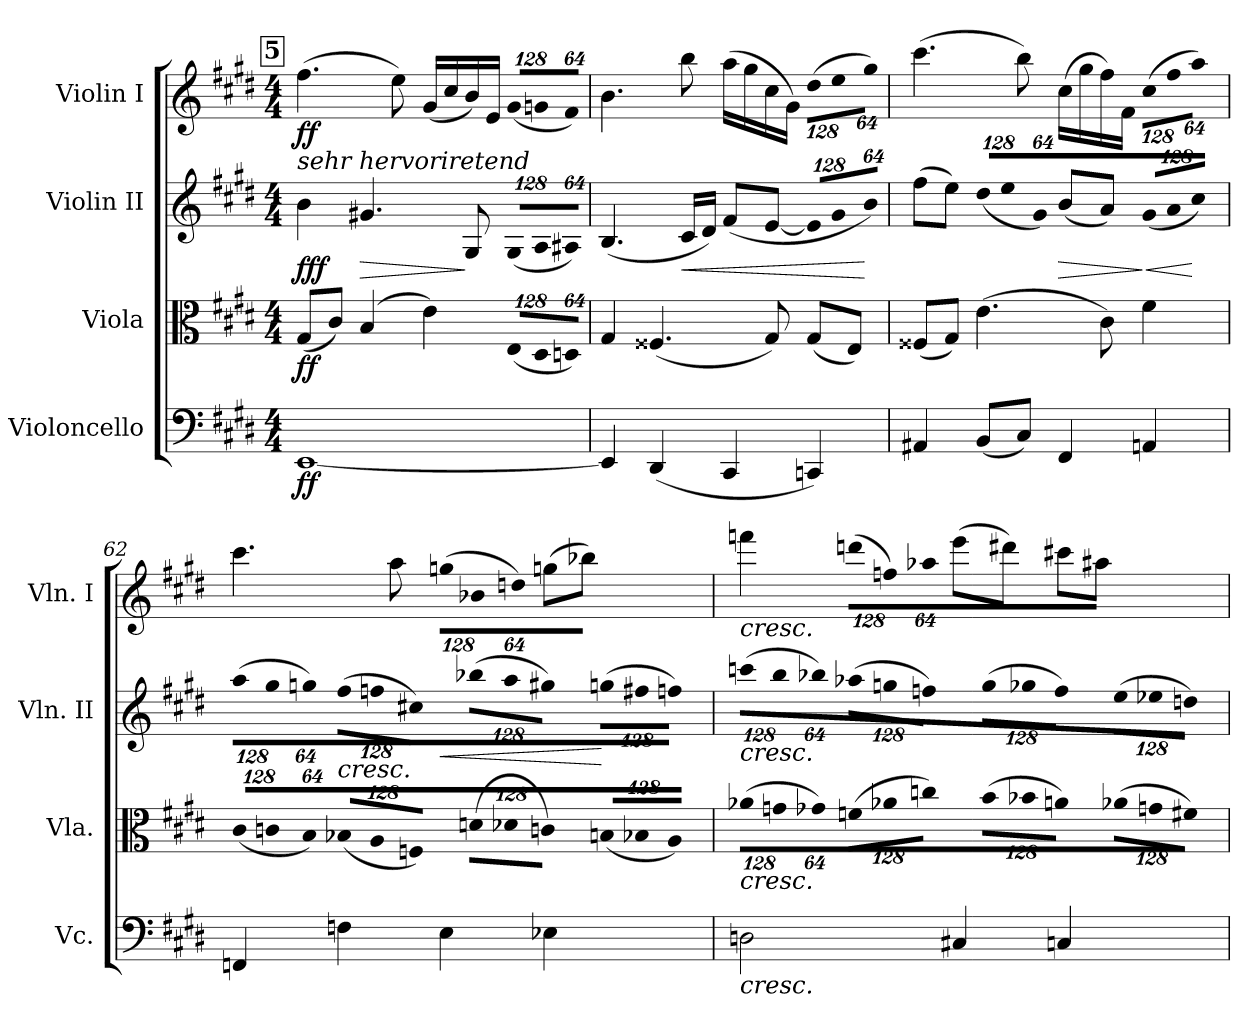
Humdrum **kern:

**kern	**dynam	**kern	**dynam	**kern	**dynam	**kern	**dynam
*part4	*part4	*part3	*part3	*part2	*part2	*part1	*part1
*staff4	*staff4	*staff3	*staff3	*staff2	*staff2	*staff1	*staff1
*I"Violoncello	*	*I"Viola	*	*I"Violin II	*	*I"Violin I	*
*I'Vc.	*	*I'Vla.	*	*I'Vln. II	*	*I'Vln. I	*
!!LO:PB:g=z
*clefF4	*	*clefC3	*	*clefG2	*	*clefG2	*
*k[f#c#g#d#]	*	*k[f#c#g#d#]	*	*k[f#c#g#d#]	*	*k[f#c#g#d#]	*
*E:	*	*E:	*	*E:	*	*E:	*
*M4/4	*	*M4/4	*	*M4/4	*	*M4/4	*
*MM86	*	*MM86	*	*MM86	*	*MM86	*
!!LO:REH:place=s1:B:color=#000000:enc=box:fs=15.7124:t=5
=59	=59	=59	=59	=59	=59	=59	=59
!	!	!	!	!LO:TX:a:i:t=sehr hervoriretend	!	!	!
[<1EEi	ff	(8G#i/L	ff	4bi\	fff	(4.ff#i\	ff
.	.	8c#i/J)	.	.	.	.	.
!	!	!	!	!	!LO:HP:b	!	!
.	.	(4Bi/	.	4.g#Xi/	>	.	.
.	.	.	.	.	.	8eei\)	.
.	.	4ei\)	.	.	.	(16g#i/LL	.
.	.	.	.	.	.	16cc#i/	.
.	.	.	.	8G#i/	]	16bi/)	.
.	.	.	.	.	.	16ei/JJ	.
*	*	*Xbrackettup	*	*	*	*	*
!	!	!LO:N:vis=8	!	!	!	!	!
*	*	*	*	*Xbrackettup	*	*	*
!	!	!	!	!LO:N:vis=8	!	!	!
*	*	*	*	*	*	*Xbrackettup	*
!	!	!	!	!	!	!LO:N:vis=8	!
.	.	(1024%85Ei/L	.	(1024%85G#i/L	.	(1024%85g#i/L	.
!	!	!LO:N:vis=8	!	!LO:N:vis=8	!	!LO:N:vis=8	!
.	.	1024%85D#i/	.	1024%85Ai/	.	1024%85gni/	.
!	!	!LO:N:vis=8	!	!LO:N:vis=8	!	!LO:N:vis=8	!
.	.	512%43Dni/J)	.	512%43A#Xi/J)	.	512%43f#i/J)	.
=60	=60	=60	=60	=60	=60	=60	=60
4EEi/]	.	4G#i/	.	(4.Bi/	.	4.bi\	.
(4DD#i/	.	(4.F##Xi/	.	.	.	.	.
!	!	!	!	!	!LO:HP:b	!	!
.	.	.	.	16c#i/LL	<	8bbi\	.
.	.	.	.	16d#i/JJ)	.	.	.
4CC#i/	.	.	.	(8f#i/L	.	(16aai\LL	.
.	.	.	.	.	.	16gg#i\	.
.	.	8G#i/)	.	[<8ei/J	.	16cc#i\	.
.	.	.	.	.	.	16g#i\JJ)	.
!	!	!	!	!LO:N:vis=8	!	!LO:N:vis=8	!
4CCni/)	.	(8G#i/L	.	1024%85ei/L]	.	(1024%85dd#i\L	.
!	!	!	!	!LO:N:vis=8	!	!LO:N:vis=8	!
.	.	.	.	1024%85g#i/	.	1024%85eei\	.
.	.	8Ei/J)	.	.	.	.	.
!	!	!	!	!LO:N:vis=8	!	!LO:N:vis=8	!
.	.	.	.	512%43bi/J)	[	512%43gg#i\J)	.
=61	=61	=61	=61	=61	=61	=61	=61
4AA#Xi/	.	(8F##Xi/L	.	(8ff#i\L	.	(4.ccc#i\	.
.	.	8G#i/J)	.	8eei\J)	.	.	.
!	!	!	!	!LO:N:vis=8	!	!	!
(8BBi/L	.	(4.ei\	.	(1024%85dd#i\L	.	.	.
!	!	!	!	!LO:N:vis=8	!	!	!
.	.	.	.	1024%85eei\	.	.	.
8C#i/J)	.	.	.	.	.	8bbi\)	.
!	!	!	!	!LO:N:vis=8	!	!	!
.	.	.	.	512%43g#i\J)	.	.	.
!	!	!	!	!	!LO:HP:b	!	!
4FF#i/	.	.	.	(8bi/L	>	(16cc#i\LL	.
.	.	.	.	.	.	16gg#i\	.
.	.	8c#i\)	.	8ai/J)	.	16ff#i\)	.
.	.	.	.	.	.	16f#i\JJ	.
!	!	!	!	!LO:N:vis=8	!LO:HP:n=1:b	!LO:N:vis=8	!
4AAni/	.	4f#i\	.	(1024%85g#i/L	] <	(1024%85cc#i\L	.
!	!	!	!	!LO:N:vis=8	!	!LO:N:vis=8	!
.	.	.	.	1024%85ai/	.	1024%85ff#i\	.
!	!	!	!	!LO:N:vis=8	!	!LO:N:vis=8	!
.	.	.	.	512%43cc#i/J)	[	512%43aai\J)	.
!!LO:LB:g=z
=62	=62	=62	=62	=62	=62	=62	=62
!	!	!LO:N:vis=8	!	!LO:N:vis=8	!	!	!
4FFni/	.	(1024%85c#i/L	.	(1024%85aai\L	.	4.ccc#i\	.
!	!	!LO:N:vis=8	!	!LO:N:vis=8	!	!	!
.	.	1024%85cni/	.	1024%85gg#i\	.	.	.
!	!	!LO:N:vis=8	!	!LO:N:vis=8	!	!	!
.	.	512%43Bi/J)	.	512%43ggni\J)	.	.	.
!	!	!	!	!LO:TX:b:i:t=cresc.	!	!	!
!	!	!LO:N:vis=8	!	!LO:N:vis=8	!	!	!
4Fni\	.	(1024%85B-Xi/L	.	(1024%85ff#i\L	.	.	.
!	!	!LO:N:vis=8	!	!LO:N:vis=8	!	!	!
.	.	1024%85Ai/	.	1024%85ffni\	.	.	.
.	.	.	.	.	.	8aai\	.
!	!	!LO:N:vis=8	!	!LO:N:vis=8	!	!	!
.	.	512%43Fni/J)	.	512%43cc#Xi\J)	.	.	.
!	!	!LO:N:vis=8	!	!LO:N:vis=8	!LO:HP:b	!LO:N:vis=8	!
4Ei\	.	(1024%85dni\L	.	(1024%85bb-Xi\L	<	(1024%85ggni\L	.
!	!	!LO:N:vis=8	!	!LO:N:vis=8	!	!LO:N:vis=8	!
.	.	1024%85d-Xi\	.	1024%85aai\	.	1024%85b-Xi\	.
!	!	!LO:N:vis=8	!	!LO:N:vis=8	!	!LO:N:vis=8	!
.	.	512%43cni\J)	.	512%43gg#Xi\J)	.	512%43ddni\J)	.
!	!	!LO:N:vis=8	!	!LO:N:vis=8	!	!	!
4E-Xi\	.	(1024%85Bni/L	.	(1024%85ggni\L	.	(8ggni\L	.
!	!	!LO:N:vis=8	!	!LO:N:vis=8	!	!	!
.	.	1024%85B-Xi/	.	1024%85ff#Xi\	.	.	.
.	.	.	.	.	.	8bb-Xi\J)	.
!	!	!LO:N:vis=8	!	!LO:N:vis=8	!	!	!
.	.	512%43Ai/J)	.	512%43ffni\J)	[	.	.
=63	=63	=63	=63	=63	=63	=63	=63
!	!	!	!	!	!	!LO:TX:b:i:t=cresc.	!
!	!	!	!	!LO:TX:b:i:t=cresc.	!	!	!
!	!	!LO:TX:b:i:t=cresc.	!	!	!	!	!
!LO:TX:b:i:t=cresc.	!	!	!	!	!	!	!
!	!	!LO:N:vis=8	!	!LO:N:vis=8	!	!	!
2Dni\	.	(1024%85a-Xi\L	.	(1024%85cccni\L	.	4fffni\	.
!	!	!LO:N:vis=8	!	!LO:N:vis=8	!	!	!
.	.	1024%85gni\	.	1024%85bbi\	.	.	.
!	!	!LO:N:vis=8	!	!LO:N:vis=8	!	!	!
.	.	512%43g-Xi\J)	.	512%43bb-Xi\J)	.	.	.
!	!	!LO:N:vis=8	!	!LO:N:vis=8	!	!LO:N:vis=8	!
.	.	(1024%85fni\L	.	(1024%85aa-Xi\L	.	(1024%85dddni\L	.
!	!	!LO:N:vis=8	!	!LO:N:vis=8	!	!LO:N:vis=8	!
.	.	1024%85a-Xi\	.	1024%85ggni\	.	1024%85ffni\)	.
!	!	!LO:N:vis=8	!	!LO:N:vis=8	!	!LO:N:vis=8	!
.	.	512%43ccni\J)	.	512%43ffni\J)	.	512%43aa-Xi\J	.
!	!	!LO:N:vis=8	!	!LO:N:vis=8	!	!	!
4C#Xi/	.	(1024%85bi\L	.	(1024%85ggi\L	.	(8eeei\L	.
!	!	!LO:N:vis=8	!	!LO:N:vis=8	!	!	!
.	.	1024%85b-Xi\	.	1024%85gg-Xi\	.	.	.
.	.	.	.	.	.	8ddd#Xi\J)	.
!	!	!LO:N:vis=8	!	!LO:N:vis=8	!	!	!
.	.	512%43ani\J)	.	512%43ffi\J)	.	.	.
!	!	!LO:N:vis=8	!	!LO:N:vis=8	!	!	!
4Cni/	.	(1024%85a-Xi\L	.	(1024%85eei\L	.	8ccc#Xi\L	.
!	!	!LO:N:vis=8	!	!LO:N:vis=8	!	!	!
.	.	1024%85gni\	.	1024%85ee-Xi\	.	.	.
.	.	.	.	.	.	8aa#Xi\J	.
!	!	!LO:N:vis=8	!	!LO:N:vis=8	!	!	!
.	.	512%43f#Xi\J)	.	512%43ddni\J)	.	.	.
=	=	=	=	=	=	=	=
*-	*-	*-	*-	*-	*-	*-	*-
